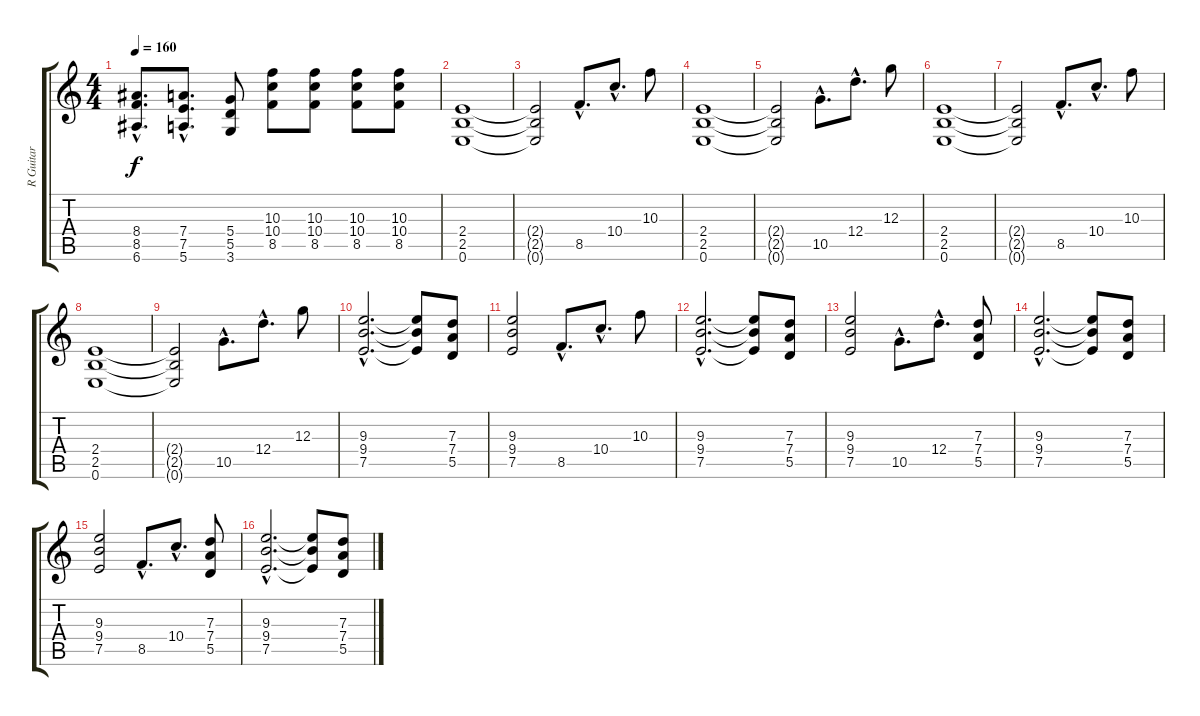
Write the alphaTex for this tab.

\track ("R Guitar" "R Guitar") {instrument distortionguitar}
\staff {score tabs}
\tuning (E4 B3 G3 D3 A2 E2) {hide}
\ts (4 4)
\tempo 160
\clef g2
\ks c
(8.4{hac} 8.5{hac} 6.6{hac}).8{d dy f} (7.4{hac} 7.5{hac} 5.6{hac}).8{d} (5.4 5.5 3.6).8 (10.3 10.4 8.5).8 (10.3 10.4 8.5).8 (10.3 10.4 8.5).8 (10.3 10.4 8.5).8 |
(2.4 2.5 0.6).1 |
(2.4{t} 2.5{t} 0.6{t}).2 8.5{hac}.8{d} 10.4{hac}.8{d} 10.3.8 |
(2.4 2.5 0.6).1 |
(2.4{t} 2.5{t} 0.6{t}).2 10.5{hac}.8{d} 12.4{hac}.8{d} 12.3.8 |
(2.4 2.5 0.6).1 |
(2.4{t} 2.5{t} 0.6{t}).2 8.5{hac}.8{d} 10.4{hac}.8{d} 10.3.8 |
(2.4 2.5 0.6).1 |
(2.4{t} 2.5{t} 0.6{t}).2 10.5{hac}.8{d} 12.4{hac}.8{d} 12.3.8 |
(9.3{hac} 9.4{hac} 7.5{hac}).2{d} (9.3{t} 9.4{t} 7.5{t}).8 (7.3 7.4 5.5).8 |
(9.3 9.4 7.5).2 8.5{hac}.8{d} 10.4{hac}.8{d} 10.3.8 |
(9.3{hac} 9.4{hac} 7.5{hac}).2{d} (9.3{t} 9.4{t} 7.5{t}).8 (7.3 7.4 5.5).8 |
(9.3 9.4 7.5).2 10.5{hac}.8{d} 12.4{hac}.8{d} (7.3 7.4 5.5).8 |
(9.3{hac} 9.4{hac} 7.5{hac}).2{d} (9.3{t} 9.4{t} 7.5{t}).8 (7.3 7.4 5.5).8 |
(9.3 9.4 7.5).2 8.5{hac}.8{d} 10.4{hac}.8{d} (7.3 7.4 5.5).8 |
(9.3{hac} 9.4{hac} 7.5{hac}).2{d} (9.3{t} 9.4{t} 7.5{t}).8 (7.3 7.4 5.5).8
